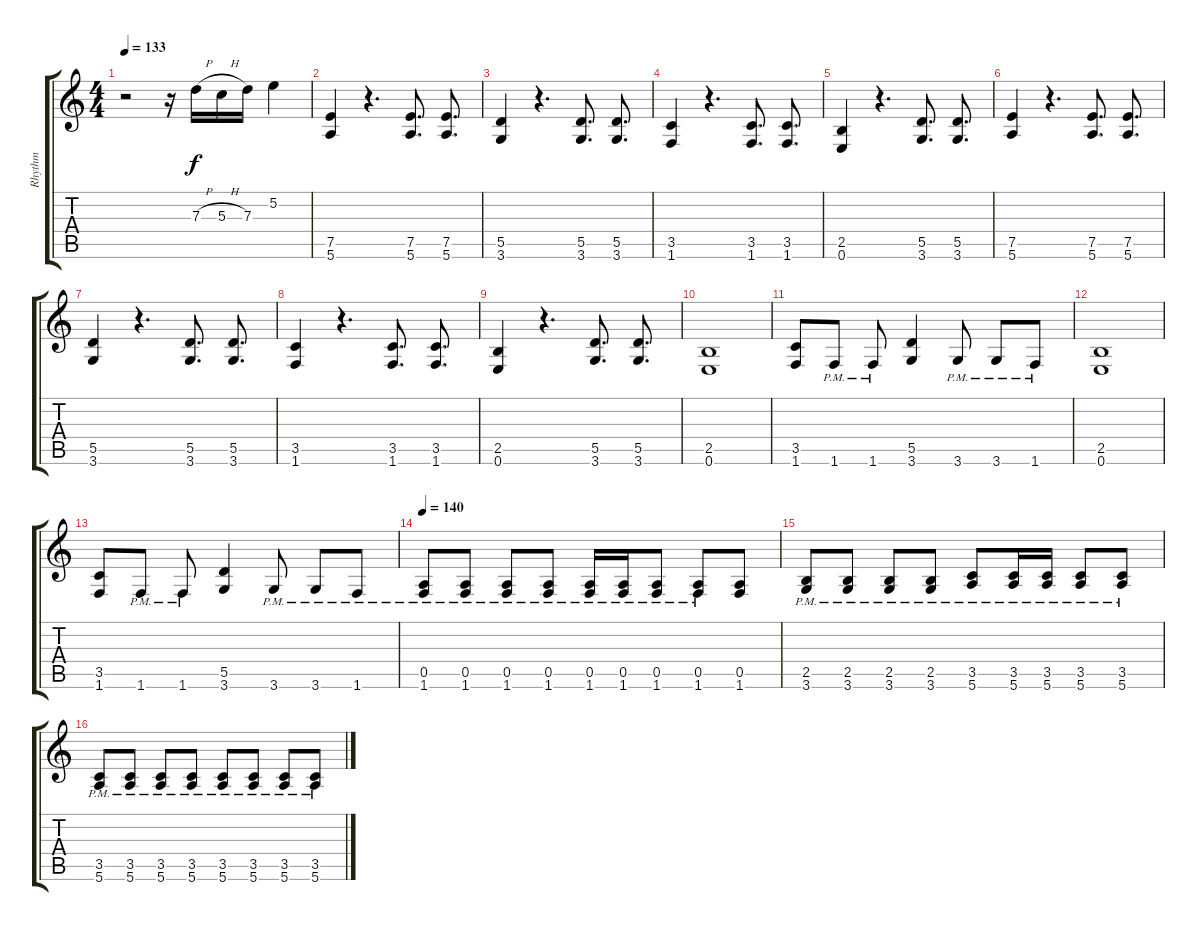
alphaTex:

\track ("Rhythm" "Rhythm") {instrument distortionguitar}
\staff {score tabs}
\tuning (E4 B3 G3 D3 A2 E2) {hide}
\ts (4 4)
\tempo 133
\clef g2
\ks c
r.2{dy f} r.16 7.3{h}.16 5.3{h}.16 7.3.16 5.2.4 |
(7.5 5.6).4 r.4{d} (7.5 5.6).8{d} (7.5 5.6).8{d} |
(5.5 3.6).4 r.4{d} (5.5 3.6).8{d} (5.5 3.6).8{d} |
(3.5 1.6).4 r.4{d} (3.5 1.6).8{d} (3.5 1.6).8{d} |
(2.5 0.6).4 r.4{d} (5.5 3.6).8{d} (5.5 3.6).8{d} |
(7.5 5.6).4 r.4{d} (7.5 5.6).8{d} (7.5 5.6).8{d} |
(5.5 3.6).4 r.4{d} (5.5 3.6).8{d} (5.5 3.6).8{d} |
(3.5 1.6).4 r.4{d} (3.5 1.6).8{d} (3.5 1.6).8{d} |
(2.5 0.6).4 r.4{d} (5.5 3.6).8{d} (5.5 3.6).8{d} |
(2.5 0.6).1 |
(3.5 1.6).8 1.6{pm}.8 1.6{pm}.8 (5.5 3.6).4 3.6{pm}.8 3.6{pm}.8 1.6{pm}.8 |
(2.5 0.6).1 |
(3.5 1.6).8 1.6{pm}.8 1.6{pm}.8 (5.5 3.6).4 3.6{pm}.8 3.6{pm}.8 1.6{pm}.8 |
\tempo 140
(0.5{pm} 1.6).8 (0.5{pm} 1.6).8 (0.5{pm} 1.6).8 (0.5{pm} 1.6).8 (0.5{pm} 1.6).16 (0.5{pm} 1.6).16 (0.5{pm} 1.6).8 (0.5{pm} 1.6).8 (0.5 1.6).8 |
(2.5{pm} 3.6{pm}).8 (2.5{pm} 3.6{pm}).8 (2.5{pm} 3.6{pm}).8 (2.5{pm} 3.6{pm}).8 (3.5{pm} 5.6{pm}).8 (3.5{pm} 5.6{pm}).16 (3.5{pm} 5.6).16 (3.5{pm} 5.6{pm}).8 (3.5{pm} 5.6{pm}).8 |
(3.5{pm} 5.6{pm}).8 (3.5{pm} 5.6{pm}).8 (3.5{pm} 5.6{pm}).8 (3.5{pm} 5.6{pm}).8 (3.5{pm} 5.6{pm}).8 (3.5{pm} 5.6{pm}).8 (3.5{pm} 5.6{pm}).8 (3.5{pm} 5.6{pm}).8
